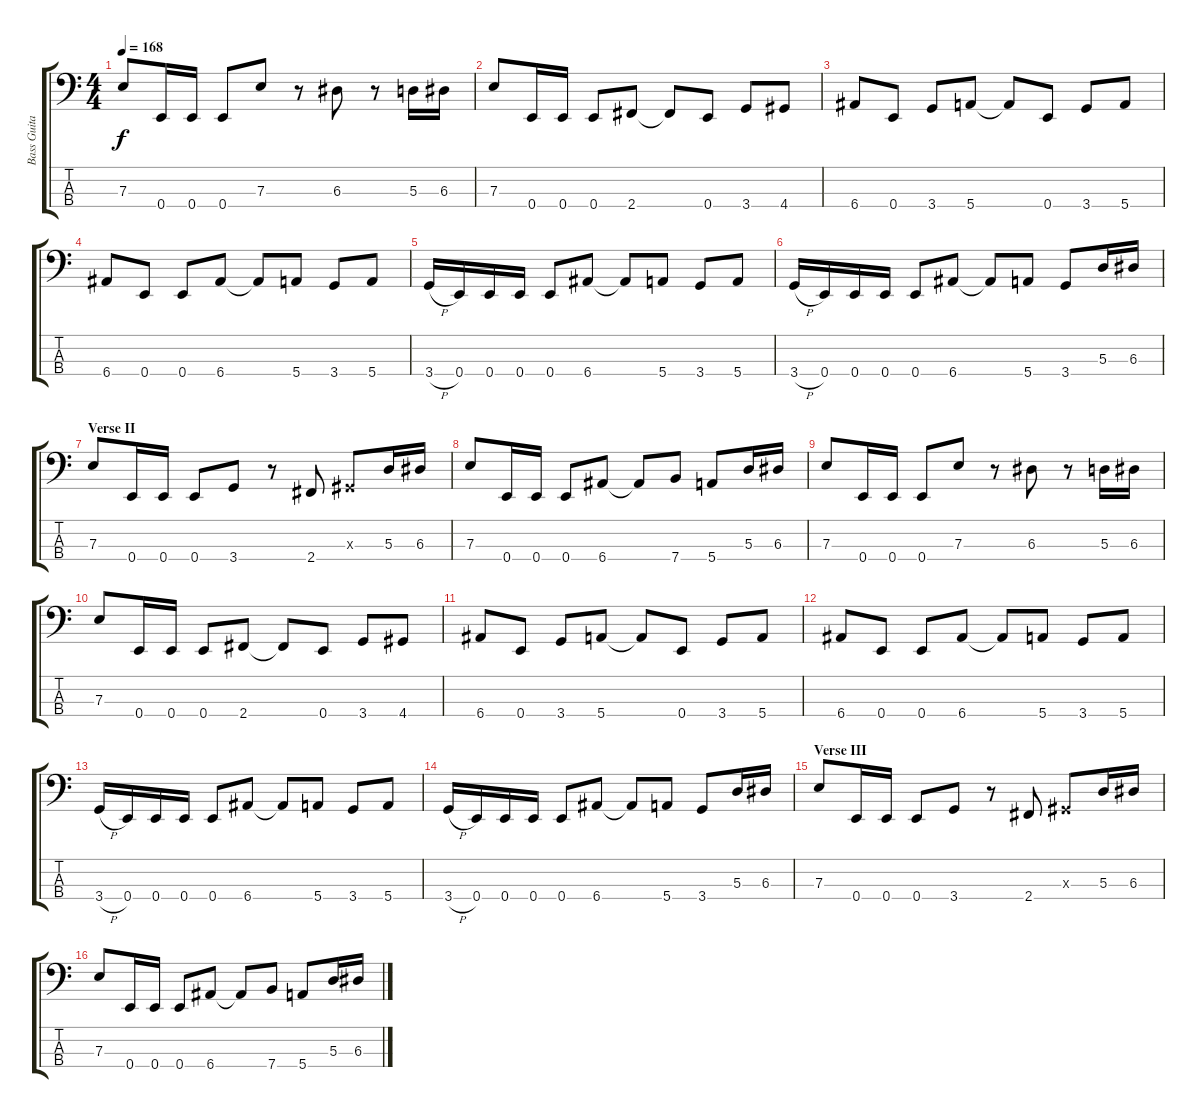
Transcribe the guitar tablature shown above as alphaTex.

\track ("Bass Guitar (David Ellefson)" "Bass Guita") {instrument electricbasspick}
\staff {score tabs}
\tuning (G2 D2 A1 E1) {hide}
\ts (4 4)
\tempo 168
\clef f4
\ks c
7.3.8{dy f} 0.4.16 0.4.16 0.4.8 7.3.8 r.8 6.3.8 r.8 5.3.16 6.3.16 |
7.3.8 0.4.16 0.4.16 0.4.8 2.4.8 2.4{t}.8 0.4.8 3.4.8 4.4.8 |
6.4.8 0.4.8 3.4.8 5.4.8 5.4{t}.8 0.4.8 3.4.8 5.4.8 |
6.4.8 0.4.8 0.4.8 6.4.8 6.4{t}.8 5.4.8 3.4.8 5.4.8 |
3.4{h}.16 0.4.16 0.4.16 0.4.16 0.4.8 6.4.8 6.4{t}.8 5.4.8 3.4.8 5.4.8 |
3.4{h}.16 0.4.16 0.4.16 0.4.16 0.4.8 6.4.8 6.4{t}.8 5.4.8 3.4.8 5.3.16 6.3.16 |
\section ("" "Verse II")
7.3.8 0.4.16 0.4.16 0.4.8 3.4.8 r.8 2.4.8 -1.3{x}.8 5.3.16 6.3.16 |
7.3.8 0.4.16 0.4.16 0.4.8 6.4.8 6.4{t}.8 7.4.8 5.4.8 5.3.16 6.3.16 |
7.3.8 0.4.16 0.4.16 0.4.8 7.3.8 r.8 6.3.8 r.8 5.3.16 6.3.16 |
7.3.8 0.4.16 0.4.16 0.4.8 2.4.8 2.4{t}.8 0.4.8 3.4.8 4.4.8 |
6.4.8 0.4.8 3.4.8 5.4.8 5.4{t}.8 0.4.8 3.4.8 5.4.8 |
6.4.8 0.4.8 0.4.8 6.4.8 6.4{t}.8 5.4.8 3.4.8 5.4.8 |
3.4{h}.16 0.4.16 0.4.16 0.4.16 0.4.8 6.4.8 6.4{t}.8 5.4.8 3.4.8 5.4.8 |
3.4{h}.16 0.4.16 0.4.16 0.4.16 0.4.8 6.4.8 6.4{t}.8 5.4.8 3.4.8 5.3.16 6.3.16 |
\section ("" "Verse III")
7.3.8 0.4.16 0.4.16 0.4.8 3.4.8 r.8 2.4.8 -1.3{x}.8 5.3.16 6.3.16 |
7.3.8 0.4.16 0.4.16 0.4.8 6.4.8 6.4{t}.8 7.4.8 5.4.8 5.3.16 6.3.16
